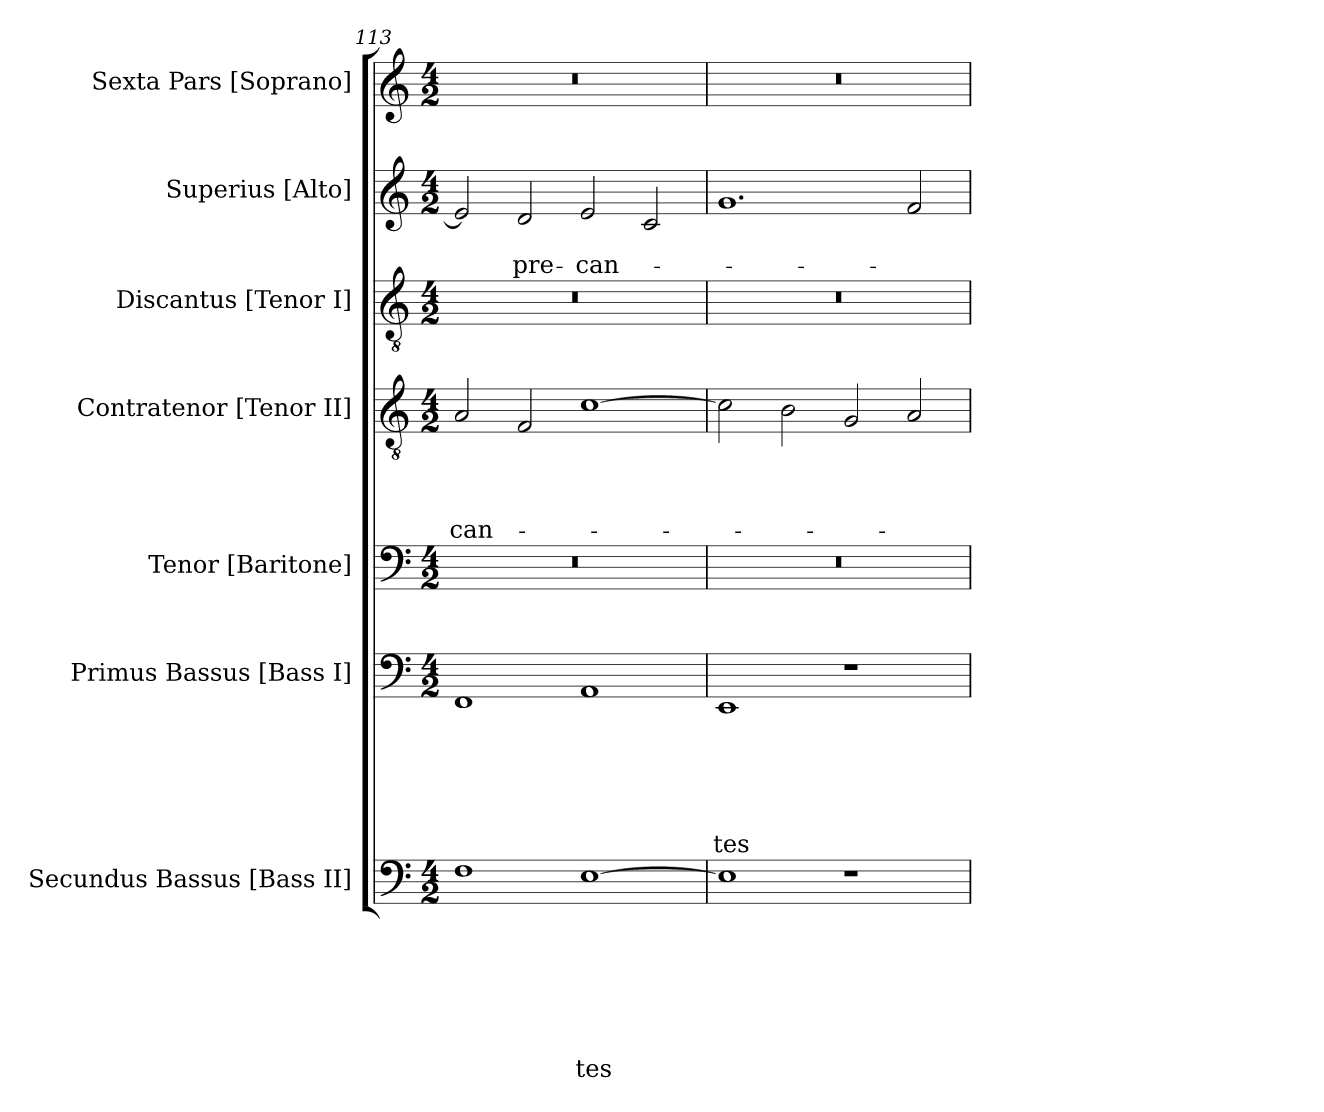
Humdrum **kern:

**kern	**text	**text	**text	**text	**text	**text	**text	**kern	**text	**text	**text	**text	**text	**text	**kern	**kern	**text	**text	**text	**text	**kern	**kern	**text	**text	**kern
*part7	*part7	*part7	*part7	*part7	*part7	*part7	*part7	*part6	*part6	*part6	*part6	*part6	*part6	*part6	*part5	*part4	*part4	*part4	*part4	*part4	*part3	*part2	*part2	*part2	*part1
*staff7	*staff7	*staff7	*staff7	*staff7	*staff7	*staff7	*staff7	*staff6	*staff6	*staff6	*staff6	*staff6	*staff6	*staff6	*staff5	*staff4	*staff4	*staff4	*staff4	*staff4	*staff3	*staff2	*staff2	*staff2	*staff1
*I"Secundus Bassus [Bass II]	*	*	*	*	*	*	*	*I"Primus Bassus [Bass I]	*	*	*	*	*	*	*I"Tenor [Baritone]	*I"Contratenor [Tenor II]	*	*	*	*	*I"Discantus [Tenor I]	*I"Superius [Alto]	*	*	*I"Sexta Pars [Soprano]
*I'B II	*	*	*	*	*	*	*	*I'B I	*	*	*	*	*	*	*I'Bar	*I'T II	*	*	*	*	*I'T I	*I'A	*	*	*I'S
*clefF4	*	*	*	*	*	*	*	*clefF4	*	*	*	*	*	*	*clefF4	*clefGv2	*	*	*	*	*clefGv2	*clefG2	*	*	*clefG2
*k[]	*	*	*	*	*	*	*	*k[]	*	*	*	*	*	*	*k[]	*k[]	*	*	*	*	*k[]	*k[]	*	*	*k[]
*C:	*	*	*	*	*	*	*	*C:	*	*	*	*	*	*	*C:	*C:	*	*	*	*	*C:	*C:	*	*	*C:
*M4/2	*	*	*	*	*	*	*	*M4/2	*	*	*	*	*	*	*M4/2	*M4/2	*	*	*	*	*M4/2	*M4/2	*	*	*M4/2
=113	=113	=113	=113	=113	=113	=113	=113	=113	=113	=113	=113	=113	=113	=113	=113	=113	=113	=113	=113	=113	=113	=113	=113	=113	=113
!	!	!	!	!	!	!	!	!	!	!	!	!	!	!	!	!	!	!	!	!LO:LY:b	!	!	!	!	!
1F	.	.	.	.	.	.	.	1FF	.	.	.	.	.	.	0r	2A/	.	.	.	-can-	0r	2e/]	.	.	0r
!	!	!	!	!	!	!	!	!	!	!	!	!	!	!	!	!	!	!	!	!	!	!	!	!LO:LY:b	!
.	.	.	.	.	.	.	.	.	.	.	.	.	.	.	.	2F/	.	.	.	.	.	2d/	.	-pre-	.
!	!	!	!	!	!	!	!LO:LY:b:rj	!	!	!	!	!	!	!	!	!	!	!	!	!	!	!	!	!LO:LY:b	!
[>1E	.	.	.	.	.	.	-tes	1AA	.	.	.	.	.	.	.	[>1c	.	.	.	.	.	2e/	.	-can-	.
.	.	.	.	.	.	.	.	.	.	.	.	.	.	.	.	.	.	.	.	.	.	2c/	.	.	.
=114	=114	=114	=114	=114	=114	=114	=114	=114	=114	=114	=114	=114	=114	=114	=114	=114	=114	=114	=114	=114	=114	=114	=114	=114	=114
!	!	!	!	!	!	!	!	!	!	!	!	!	!	!LO:LY:b	!	!	!	!	!	!	!	!	!	!	!
1E]	.	.	.	.	.	.	.	1EE	.	.	.	.	.	-tes	0r	2c\]	.	.	.	.	0r	1.g	.	.	0r
.	.	.	.	.	.	.	.	.	.	.	.	.	.	.	.	2B\	.	.	.	.	.	.	.	.	.
1r	.	.	.	.	.	.	.	1r	.	.	.	.	.	.	.	2G/	.	.	.	.	.	.	.	.	.
.	.	.	.	.	.	.	.	.	.	.	.	.	.	.	.	2A/	.	.	.	.	.	2f/	.	.	.
=	=	=	=	=	=	=	=	=	=	=	=	=	=	=	=	=	=	=	=	=	=	=	=	=	=
*-	*-	*-	*-	*-	*-	*-	*-	*-	*-	*-	*-	*-	*-	*-	*-	*-	*-	*-	*-	*-	*-	*-	*-	*-	*-
